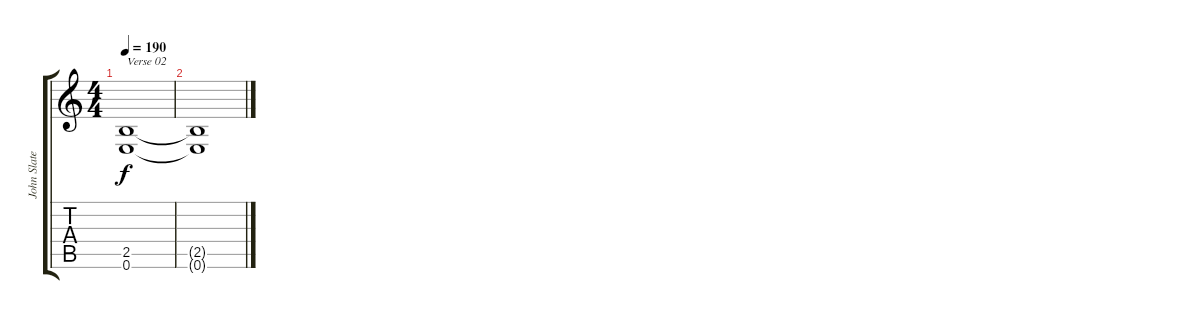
\track ("John Slater" "John Slate") {instrument distortionguitar}
\staff {score tabs}
\tuning (E4 B3 G3 D3 A2 E2) {hide}
\ts (4 4)
\tempo 190
\clef g2
\ks c
(2.5 0.6).1{txt "Verse 02" dy f} |
(2.5{t} 0.6{t}).1
